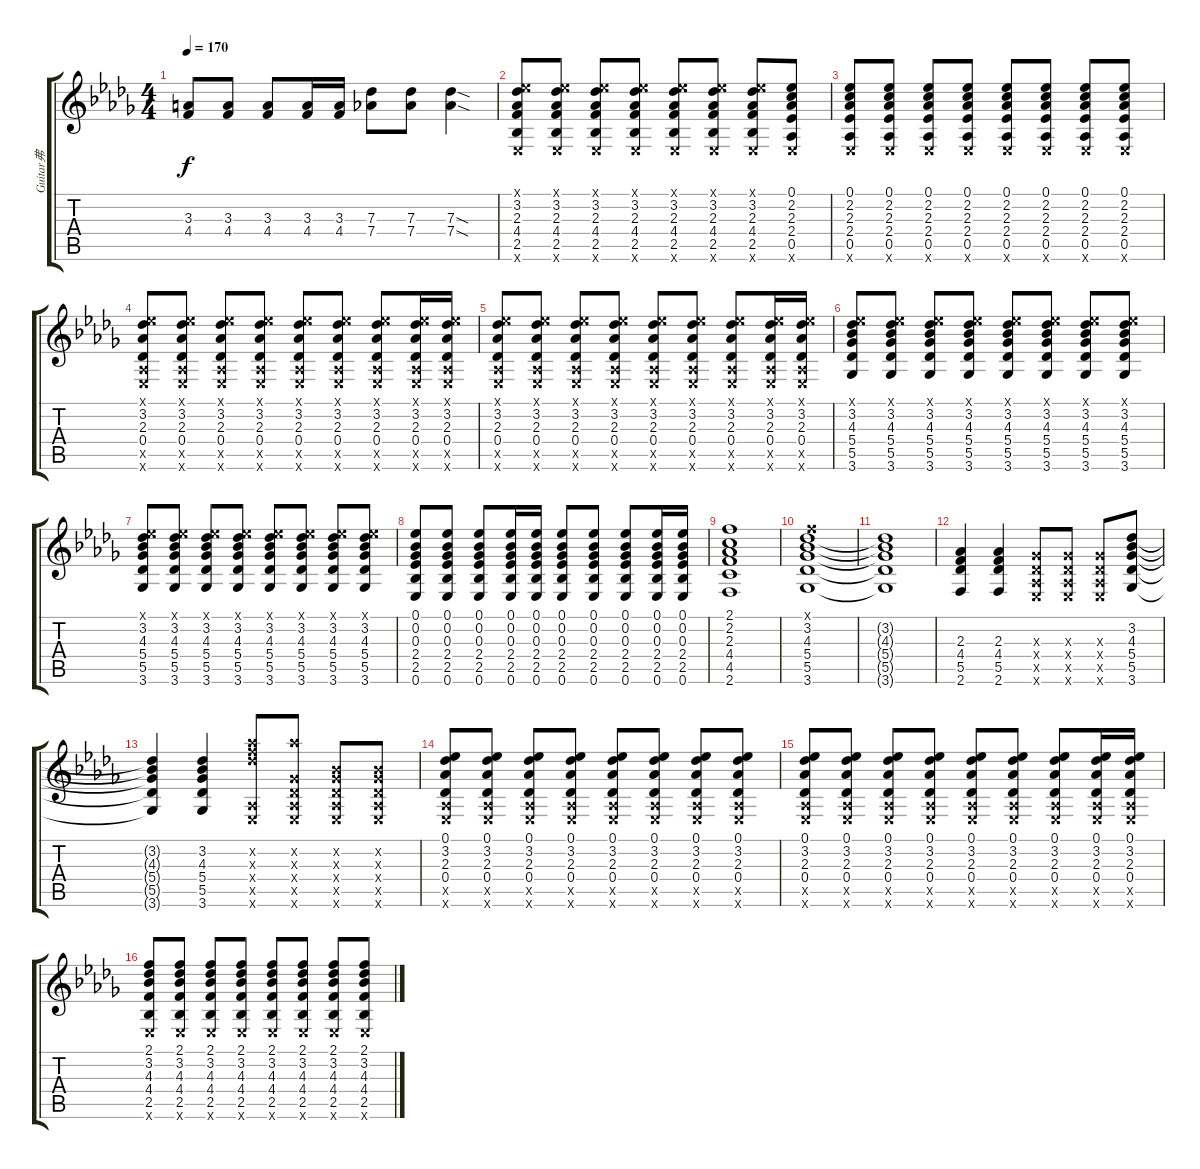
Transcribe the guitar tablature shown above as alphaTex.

\track ("Guitar弗" "Guitar弗") {instrument distortionguitar}
\staff {score tabs}
\tuning (Eb4 Bb3 Gb3 Db3 Ab2 Eb2) {hide}
\ts (4 4)
\tempo 170
\clef g2
\ks db
(3.3 4.4).8{dy f} (3.3 4.4).8 (3.3 4.4).8 (3.3 4.4).16 (3.3 4.4).16 (7.3 7.4).8 (7.3 7.4).8 (7.3{sod} 7.4{sod}).4 |
(0.1{x} 3.2 2.3 4.4 2.5 0.6{x}).8 (0.1{x} 3.2 2.3 4.4 2.5 0.6{x}).8 (0.1{x} 3.2 2.3 4.4 2.5 0.6{x}).8 (0.1{x} 3.2 2.3 4.4 2.5 0.6{x}).8 (0.1{x} 3.2 2.3 4.4 2.5 0.6{x}).8 (0.1{x} 3.2 2.3 4.4 2.5 0.6{x}).8 (0.1{x} 3.2 2.3 4.4 2.5 0.6{x}).8 (0.1 2.2 2.3 2.4 0.5 0.6{x}).8 |
(0.1 2.2 2.3 2.4 0.5 0.6{x}).8 (0.1 2.2 2.3 2.4 0.5 0.6{x}).8 (0.1 2.2 2.3 2.4 0.5 0.6{x}).8 (0.1 2.2 2.3 2.4 0.5 0.6{x}).8 (0.1 2.2 2.3 2.4 0.5 0.6{x}).8 (0.1 2.2 2.3 2.4 0.5 0.6{x}).8 (0.1 2.2 2.3 2.4 0.5 0.6{x}).8 (0.1 2.2 2.3 2.4 0.5 0.6{x}).8 |
(0.1{x} 3.2 2.3 0.4 0.5{x} 0.6{x}).8 (0.1{x} 3.2 2.3 0.4 0.5{x} 0.6{x}).8 (0.1{x} 3.2 2.3 0.4 0.5{x} 0.6{x}).8 (0.1{x} 3.2 2.3 0.4 0.5{x} 0.6{x}).8 (0.1{x} 3.2 2.3 0.4 0.5{x} 0.6{x}).8 (0.1{x} 3.2 2.3 0.4 0.5{x} 0.6{x}).8 (0.1{x} 3.2 2.3 0.4 0.5{x} 0.6{x}).8 (0.1{x} 3.2 2.3 0.4 0.5{x} 0.6{x}).16 (0.1{x} 3.2 2.3 0.4 0.5{x} 0.6{x}).16 |
(0.1{x} 3.2 2.3 0.4 0.5{x} 0.6{x}).8 (0.1{x} 3.2 2.3 0.4 0.5{x} 0.6{x}).8 (0.1{x} 3.2 2.3 0.4 0.5{x} 0.6{x}).8 (0.1{x} 3.2 2.3 0.4 0.5{x} 0.6{x}).8 (0.1{x} 3.2 2.3 0.4 0.5{x} 0.6{x}).8 (0.1{x} 3.2 2.3 0.4 0.5{x} 0.6{x}).8 (0.1{x} 3.2 2.3 0.4 0.5{x} 0.6{x}).8 (0.1{x} 3.2 2.3 0.4 0.5{x} 0.6{x}).16 (0.1{x} 3.2 2.3 0.4 0.5{x} 0.6{x}).16 |
(0.1{x} 3.2 4.3 5.4 5.5 3.6).8 (0.1{x} 3.2 4.3 5.4 5.5 3.6).8 (0.1{x} 3.2 4.3 5.4 5.5 3.6).8 (0.1{x} 3.2 4.3 5.4 5.5 3.6).8 (0.1{x} 3.2 4.3 5.4 5.5 3.6).8 (0.1{x} 3.2 4.3 5.4 5.5 3.6).8 (0.1{x} 3.2 4.3 5.4 5.5 3.6).8 (0.1{x} 3.2 4.3 5.4 5.5 3.6).8 |
(0.1{x} 3.2 4.3 5.4 5.5 3.6).8 (0.1{x} 3.2 4.3 5.4 5.5 3.6).8 (0.1{x} 3.2 4.3 5.4 5.5 3.6).8 (0.1{x} 3.2 4.3 5.4 5.5 3.6).8 (0.1{x} 3.2 4.3 5.4 5.5 3.6).8 (0.1{x} 3.2 4.3 5.4 5.5 3.6).8 (0.1{x} 3.2 4.3 5.4 5.5 3.6).8 (0.1{x} 3.2 4.3 5.4 5.5 3.6).8 |
(0.1 0.2 0.3 2.4 2.5 0.6).8 (0.1 0.2 0.3 2.4 2.5 0.6).8 (0.1 0.2 0.3 2.4 2.5 0.6).8 (0.1 0.2 0.3 2.4 2.5 0.6).16 (0.1 0.2 0.3 2.4 2.5 0.6).16 (0.1 0.2 0.3 2.4 2.5 0.6).8 (0.1 0.2 0.3 2.4 2.5 0.6).8 (0.1 0.2 0.3 2.4 2.5 0.6).8 (0.1 0.2 0.3 2.4 2.5 0.6).16 (0.1 0.2 0.3 2.4 2.5 0.6).16 |
(2.1 2.2 2.3 4.4 4.5 2.6).1 |
(2.1{x} 3.2 4.3 5.4 5.5 3.6).1 |
(3.2{t} 4.3{t} 5.4{t} 5.5{t} 3.6{t}).1 |
(2.3 4.4 5.5 2.6).4 (2.3 4.4 5.5 2.6).4 (0.3{x} 0.4{x} 0.5{x} 0.6{x}).8 (0.3{x} 0.4{x} 0.5{x} 0.6{x}).8 (0.3{x} 0.4{x} 0.5{x} 0.6{x}).8 (3.2 4.3 5.4 5.5 3.6).8 |
(3.2{t} 4.3{t} 5.4{t} 5.5{t} 3.6{t}).4 (3.2 4.3 5.4 5.5 3.6).4 (10.2{x} 11.3{x} 12.4{x} 0.5{x} 0.6{x}).8 (10.2{x} 0.3{x} 0.4{x} 0.5{x} 0.6{x}).8 (0.2{x} 0.3{x} 0.4{x} 0.5{x} 0.6{x}).8 (0.2{x} 0.3{x} 0.4{x} 0.5{x} 0.6{x}).8 |
(0.1 3.2 2.3 0.4 0.5{x} 0.6{x}).8 (0.1 3.2 2.3 0.4 0.5{x} 0.6{x}).8 (0.1 3.2 2.3 0.4 0.5{x} 0.6{x}).8 (0.1 3.2 2.3 0.4 0.5{x} 0.6{x}).8 (0.1 3.2 2.3 0.4 0.5{x} 0.6{x}).8 (0.1 3.2 2.3 0.4 0.5{x} 0.6{x}).8 (0.1 3.2 2.3 0.4 0.5{x} 0.6{x}).8 (0.1 3.2 2.3 0.4 0.5{x} 0.6{x}).8 |
(0.1 3.2 2.3 0.4 0.5{x} 0.6{x}).8 (0.1 3.2 2.3 0.4 0.5{x} 0.6{x}).8 (0.1 3.2 2.3 0.4 0.5{x} 0.6{x}).8 (0.1 3.2 2.3 0.4 0.5{x} 0.6{x}).8 (0.1 3.2 2.3 0.4 0.5{x} 0.6{x}).8 (0.1 3.2 2.3 0.4 0.5{x} 0.6{x}).8 (0.1 3.2 2.3 0.4 0.5{x} 0.6{x}).8 (0.1 3.2 2.3 0.4 0.5{x} 0.6{x}).16 (0.1 3.2 2.3 0.4 0.5{x} 0.6{x}).16 |
(2.1 3.2 4.3 4.4 2.5 0.6{x}).8 (2.1 3.2 4.3 4.4 2.5 0.6{x}).8 (2.1 3.2 4.3 4.4 2.5 0.6{x}).8 (2.1 3.2 4.3 4.4 2.5 0.6{x}).8 (2.1 3.2 4.3 4.4 2.5 0.6{x}).8 (2.1 3.2 4.3 4.4 2.5 0.6{x}).8 (2.1 3.2 4.3 4.4 2.5 0.6{x}).8 (2.1 3.2 4.3 4.4 2.5 0.6{x}).8
